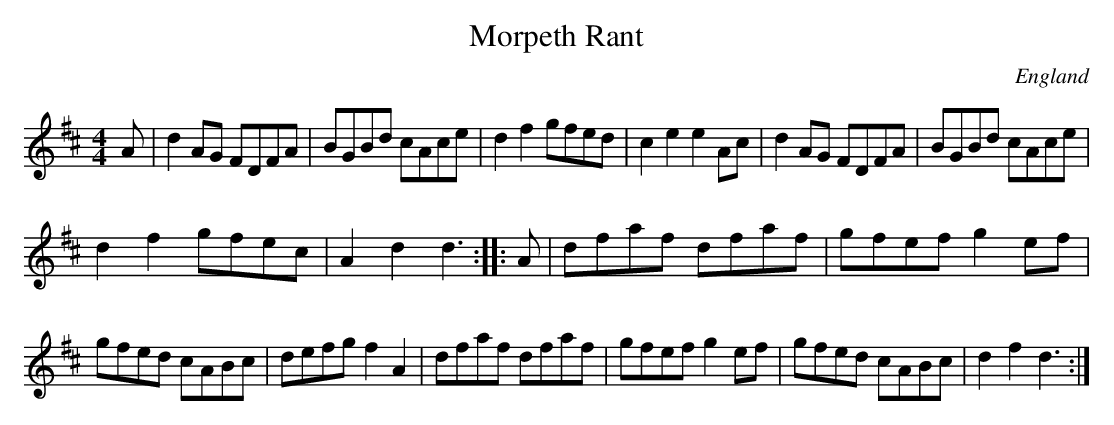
X:1
T:Morpeth Rant
M:4/4
O:England
K:D major
A|\
d2AG FDFA|BGBd cAce|d2f2 gfed|c2e2 e2Ac|\
d2AG FDFA|BGBd cAce|
d2f2 gfec|A2d2 d3::\
A|\
dfaf dfaf|gfef g2ef|
gfed cABc|defg f2A2|\
dfaf dfaf|gfef g2ef|gfed cABc|d2f2 d3:|
